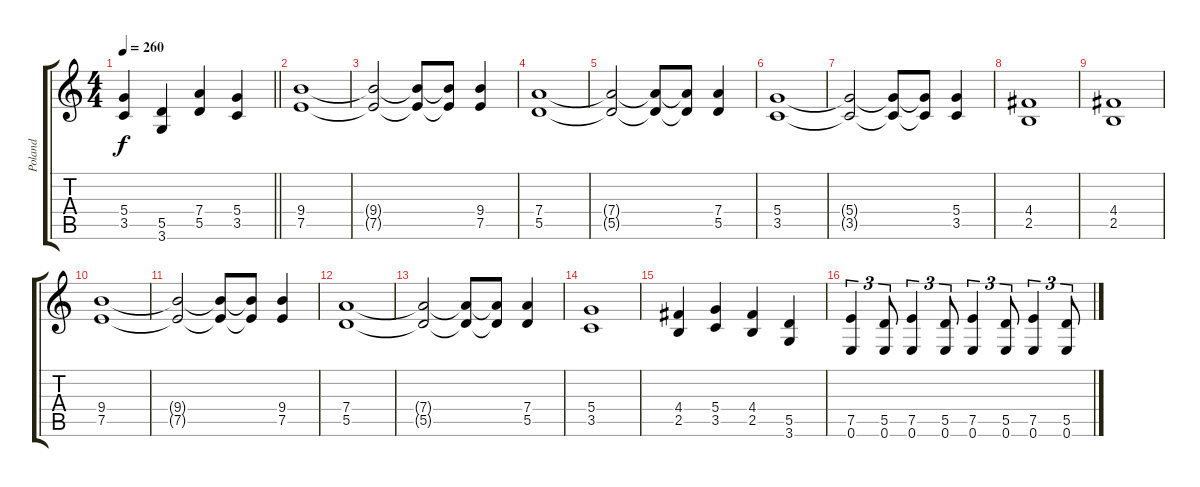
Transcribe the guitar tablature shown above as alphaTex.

\track ("Poland" "Poland") {instrument distortionguitar}
\staff {score tabs}
\tuning (E4 B3 G3 D3 A2 E2) {hide}
\ts (4 4)
\tempo 260
\clef g2
\barLineRight lightlight
\ks c
(5.4 3.5).4{dy f} (5.5 3.6).4 (7.4 5.5).4 (5.4 3.5).4 |
(9.4 7.5).1 |
(9.4{t} 7.5{t}).2 (9.4{t} 7.5{t}).8 (9.4{t} 7.5{t}).8 (9.4 7.5).4 |
(7.4 5.5).1 |
(7.4{t} 5.5{t}).2 (7.4{t} 5.5{t}).8 (7.4{t} 5.5{t}).8 (7.4 5.5).4 |
(5.4 3.5).1 |
(5.4{t} 3.5{t}).2 (5.4{t} 3.5{t}).8 (5.4{t} 3.5{t}).8 (5.4 3.5).4 |
(4.4 2.5).1 |
(4.4 2.5).1 |
(9.4 7.5).1 |
(9.4{t} 7.5{t}).2 (9.4{t} 7.5{t}).8 (9.4{t} 7.5{t}).8 (9.4 7.5).4 |
(7.4 5.5).1 |
(7.4{t} 5.5{t}).2 (7.4{t} 5.5{t}).8 (7.4{t} 5.5{t}).8 (7.4 5.5).4 |
(5.4 3.5).1 |
(4.4 2.5).4 (5.4 3.5).4 (4.4 2.5).4 (5.5 3.6).4 |
(7.5 0.6).4{tu (3 2)} (5.5 0.6).8{tu (3 2)} (7.5 0.6).4{tu (3 2)} (5.5 0.6).8{tu (3 2)} (7.5 0.6).4{tu (3 2)} (5.5 0.6).8{tu (3 2)} (7.5 0.6).4{tu (3 2)} (5.5 0.6).8{tu (3 2)}
